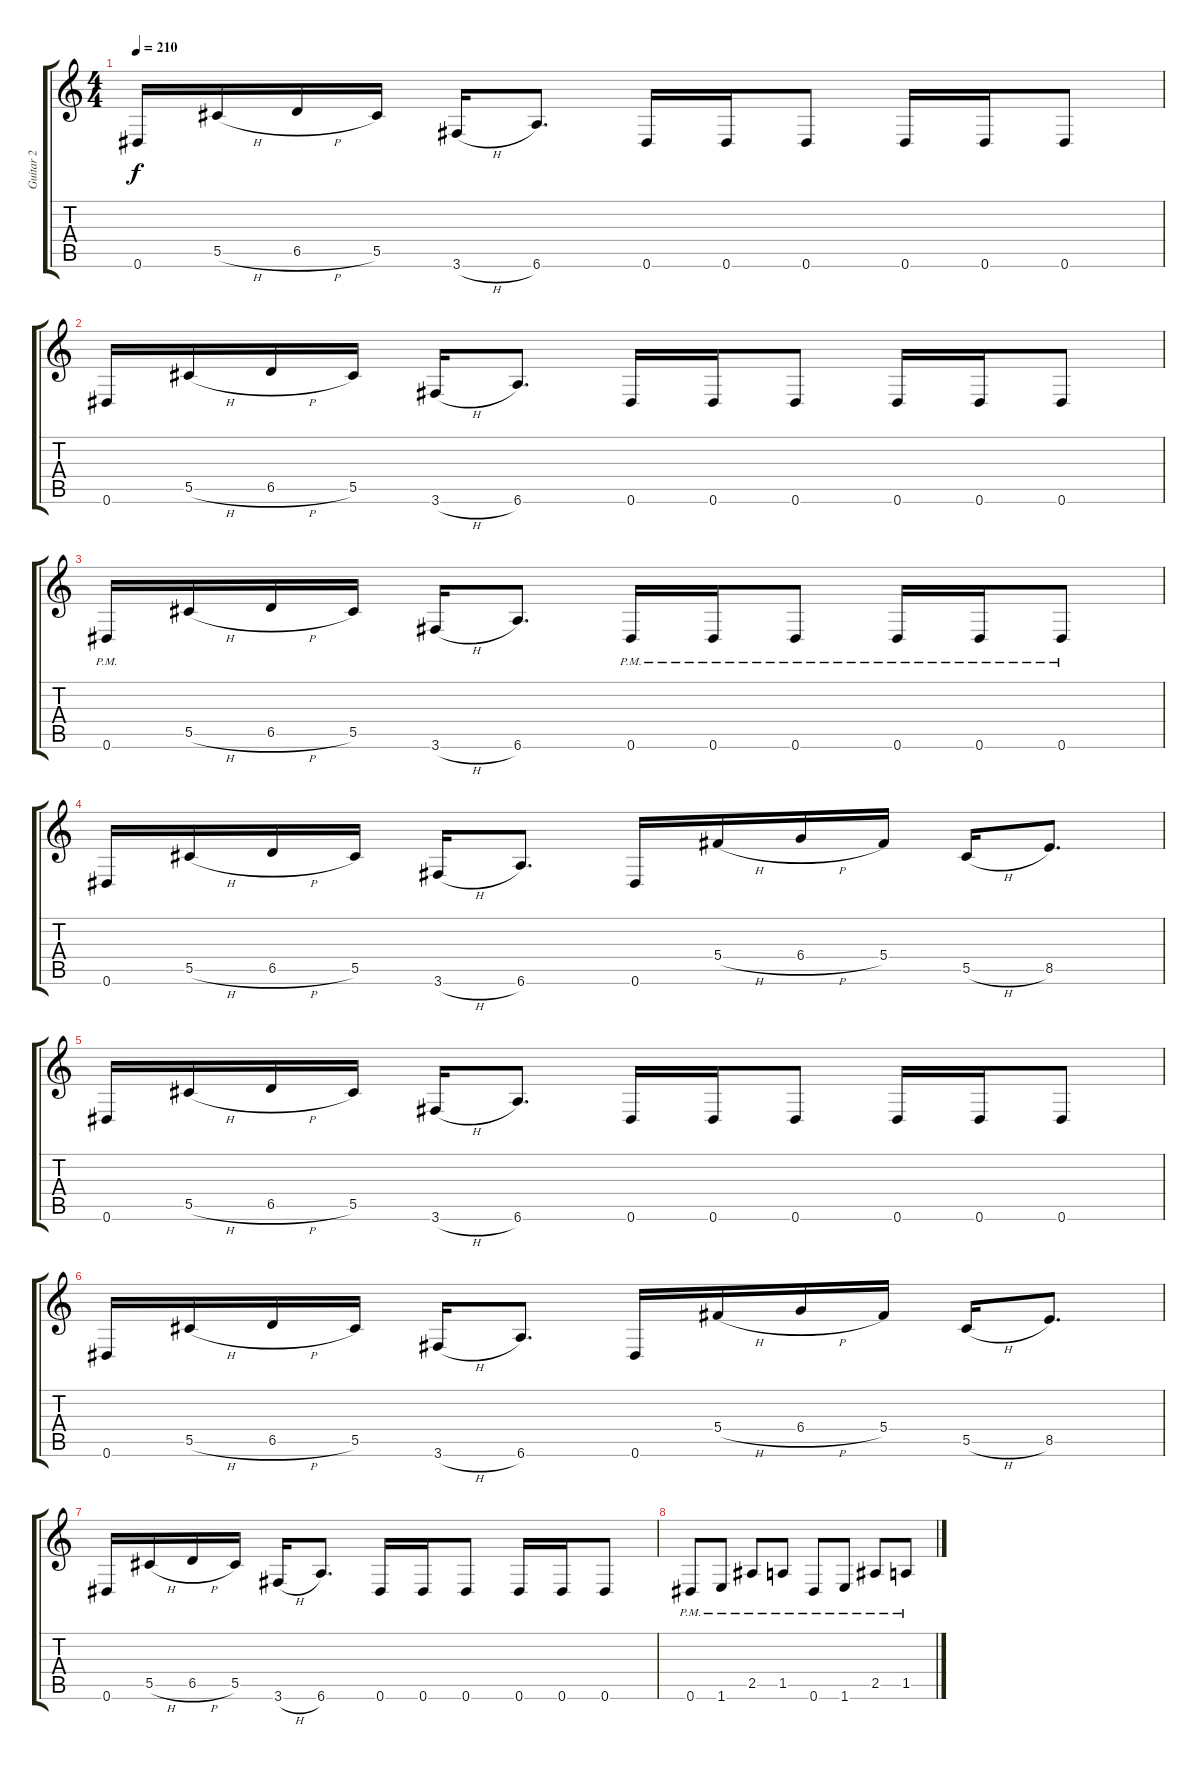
\track ("Guitar 2" "Guitar 2") {instrument distortionguitar}
\staff {score tabs}
\tuning (Eb4 Bb3 Gb3 Db3 Ab2 Eb2) {hide}
\ts (4 4)
\tempo 210
\clef g2
\ks c
0.6.16{dy f} 5.5{h}.16 6.5{h}.16 5.5.16 3.6{h}.16 6.6.8{d} 0.6.16 0.6.16 0.6.8 0.6.16 0.6.16 0.6.8 |
0.6.16 5.5{h}.16 6.5{h}.16 5.5.16 3.6{h}.16 6.6.8{d} 0.6.16 0.6.16 0.6.8 0.6.16 0.6.16 0.6.8 |
0.6{pm}.16 5.5{h}.16 6.5{h}.16 5.5.16 3.6{h}.16 6.6.8{d} 0.6{pm}.16 0.6{pm}.16 0.6{pm}.8 0.6{pm}.16 0.6{pm}.16 0.6{pm}.8 |
0.6.16 5.5{h}.16 6.5{h}.16 5.5.16 3.6{h}.16 6.6.8{d} 0.6.16 5.4{h}.16 6.4{h}.16 5.4.16 5.5{h}.16 8.5.8{d} |
0.6.16 5.5{h}.16 6.5{h}.16 5.5.16 3.6{h}.16 6.6.8{d} 0.6.16 0.6.16 0.6.8 0.6.16 0.6.16 0.6.8 |
0.6.16 5.5{h}.16 6.5{h}.16 5.5.16 3.6{h}.16 6.6.8{d} 0.6.16 5.4{h}.16 6.4{h}.16 5.4.16 5.5{h}.16 8.5.8{d} |
0.6.16 5.5{h}.16 6.5{h}.16 5.5.16 3.6{h}.16 6.6.8{d} 0.6.16 0.6.16 0.6.8 0.6.16 0.6.16 0.6.8 |
0.6{pm}.8 1.6{pm}.8 2.5{pm}.8 1.5{pm}.8 0.6{pm}.8 1.6{pm}.8 2.5{pm}.8 1.5{pm}.8
